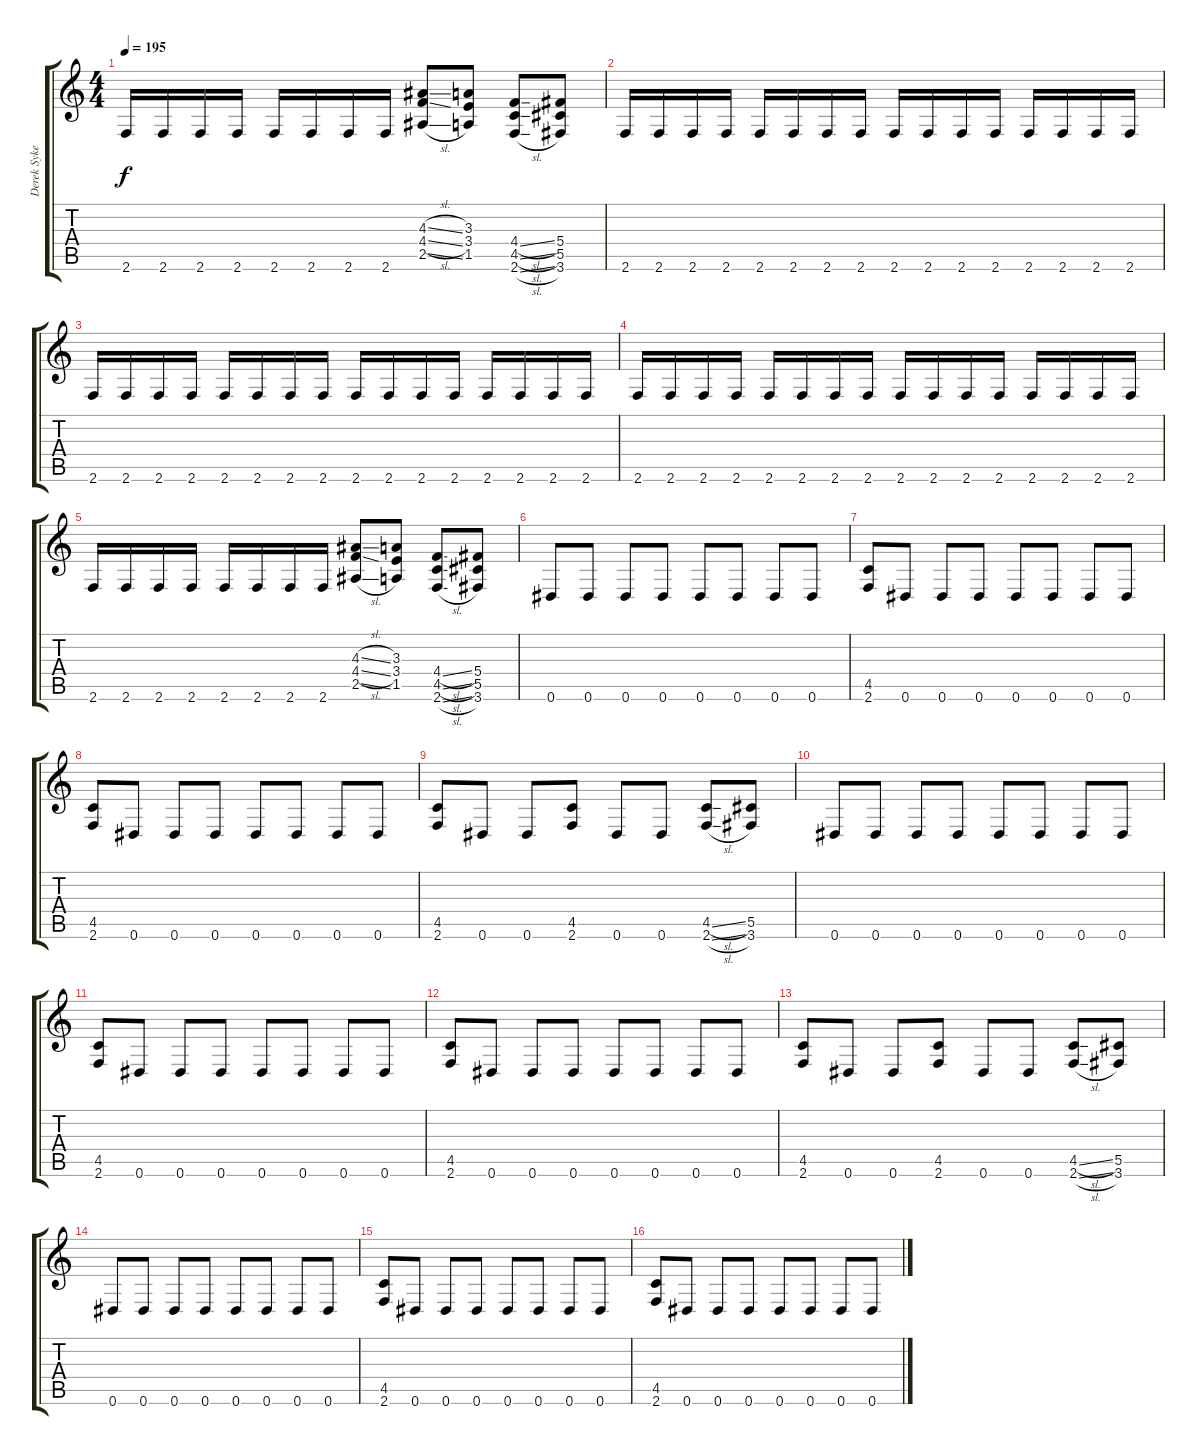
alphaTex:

\track ("Derek Sykes" "Derek Syke") {instrument distortionguitar}
\staff {score tabs}
\tuning (Eb4 Bb3 Gb3 Db3 Ab2 Eb2) {hide}
\ts (4 4)
\tempo 195
\clef g2
\ks c
2.6.16{dy f} 2.6.16 2.6.16 2.6.16 2.6.16 2.6.16 2.6.16 2.6.16 (4.3{sl} 4.4{sl} 2.5{sl}).8 (3.3 3.4 1.5).8 (4.4{sl} 4.5{sl} 2.6{sl}).8 (5.4 5.5 3.6).8 |
2.6.16 2.6.16 2.6.16 2.6.16 2.6.16 2.6.16 2.6.16 2.6.16 2.6.16 2.6.16 2.6.16 2.6.16 2.6.16 2.6.16 2.6.16 2.6.16 |
2.6.16 2.6.16 2.6.16 2.6.16 2.6.16 2.6.16 2.6.16 2.6.16 2.6.16 2.6.16 2.6.16 2.6.16 2.6.16 2.6.16 2.6.16 2.6.16 |
2.6.16 2.6.16 2.6.16 2.6.16 2.6.16 2.6.16 2.6.16 2.6.16 2.6.16 2.6.16 2.6.16 2.6.16 2.6.16 2.6.16 2.6.16 2.6.16 |
2.6.16 2.6.16 2.6.16 2.6.16 2.6.16 2.6.16 2.6.16 2.6.16 (4.3{sl} 4.4{sl} 2.5{sl}).8 (3.3 3.4 1.5).8 (4.4{sl} 4.5{sl} 2.6{sl}).8 (5.4 5.5 3.6).8 |
0.6.8 0.6.8 0.6.8 0.6.8 0.6.8 0.6.8 0.6.8 0.6.8 |
(4.5 2.6).8 0.6.8 0.6.8 0.6.8 0.6.8 0.6.8 0.6.8 0.6.8 |
(4.5 2.6).8 0.6.8 0.6.8 0.6.8 0.6.8 0.6.8 0.6.8 0.6.8 |
(4.5 2.6).8 0.6.8 0.6.8 (4.5 2.6).8 0.6.8 0.6.8 (4.5{sl} 2.6{sl}).8 (5.5 3.6).8 |
0.6.8 0.6.8 0.6.8 0.6.8 0.6.8 0.6.8 0.6.8 0.6.8 |
(4.5 2.6).8 0.6.8 0.6.8 0.6.8 0.6.8 0.6.8 0.6.8 0.6.8 |
(4.5 2.6).8 0.6.8 0.6.8 0.6.8 0.6.8 0.6.8 0.6.8 0.6.8 |
(4.5 2.6).8 0.6.8 0.6.8 (4.5 2.6).8 0.6.8 0.6.8 (4.5{sl} 2.6{sl}).8 (5.5 3.6).8 |
0.6.8 0.6.8 0.6.8 0.6.8 0.6.8 0.6.8 0.6.8 0.6.8 |
(4.5 2.6).8 0.6.8 0.6.8 0.6.8 0.6.8 0.6.8 0.6.8 0.6.8 |
(4.5 2.6).8 0.6.8 0.6.8 0.6.8 0.6.8 0.6.8 0.6.8 0.6.8
